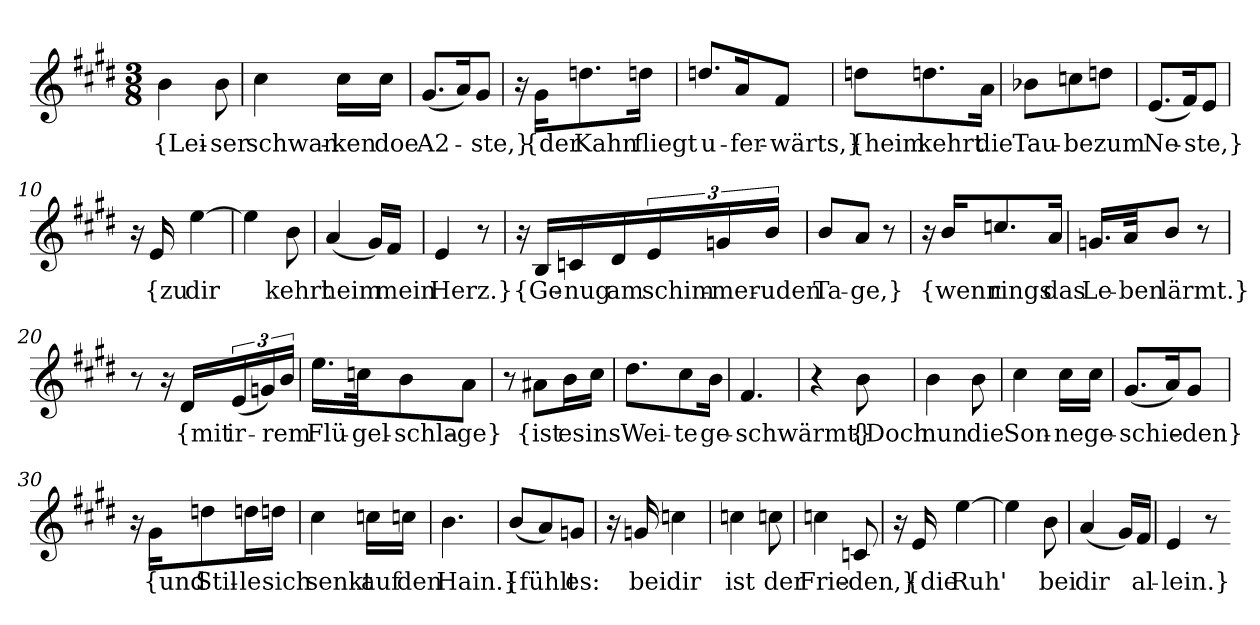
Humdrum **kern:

**kern	**text
*part1	*part1
*staff1	*staff1
*clefG2	*
*k[f#c#g#d#]	*
*M3/8	*
=1	=1
4b	{Lei-
8b	-ser
=2	=2
4cc#	schwan-
16cc#\LL	-ken
16cc#\JJ	doe
=3	=3
(8.g#/L	A2-
16a/K)	.
8g#/J	-ste,}
=4	=4
16r	.
16g#\KL	{der
8.ddn\	Kahn
16ddn\Jk	fliegt
=5	=5
8.ddn/L	u-
16a/K	-fer-
8f#/J	-wärts,}
=7	=7
8ddn\L	{heim
8.ddn\	kehrt
16a\Jk	die
=8	=8
8b-X\L	Tau-
8ccn\	-be
8ddn\J	zum
=9	=9
(8.e/L	Ne-
16f#/K)	.
8e/J	-ste,}
=10	=10
16r	.
16e	{zu
[4ee	dir
=11	=11
4ee]	.
8b	kehrt
=12	=12
(4a	heim
16g#/LL)	.
16f#/JJ	mein
=13	=13
4e	Herz.}
8r	.
=16	=16
16r	.
16B/LL	{Ge-
16cn/	-nug
16d#/	am
24e/	schim-
24gn/	-mer-
24b/JJ	-uden
=17	=17
8b/L	Ta-
8a/J	-ge,}
8r	.
=18	=18
16r	.
16b/KL	{wenn
8.ccn/	rings
16a/Jk	das
=19	=19
16.gn/LL	Le-
32a/Jk	-ben
8b/J	lärmt.}
8r	.
=20	=20
8r	.
16r	.
16d#/LL	{mit
(24e/	ir-
24gn/)	.
24b/JJ	-rem
=21	=21
16.ee\LL	Flü-
32ccn\Jk	-gel-
8b\	-schla-
8a\J	-ge}
=22	=22
8r	.
8a#X\L	{ist
16b\L	es
16cc#\JJ	ins
=23	=23
8.dd#\L	Wei-
8cc#\	-te
16b\Jk	ge-
=24	=24
4.f#	-schwärmt}
=26	=26
4r	.
8b	{Doch
=27	=27
4b	nun
8b	die
=28	=28
4cc#	Son-
16cc#\LL	-ne
16cc#\JJ	ge-
=29	=29
(8.g#/L	-schie-
16a/K)	.
8g#/J	-den}
=30	=30
16r	.
16g#\KL	{und
8ddn\	Stil-
16ddn\L	-le
16ddn\JJ	sich
=31	=31
4cc#	senkt
16ccn\LL	auf
16ccn\JJ	den
=32	=32
4.b	Hain.}
=33	=33
(8b/L	{fühlt
8a/)	.
8gn/J	es:
=34	=34
16r	.
16gn	bei
4ccn	dir
=35	=35
4ccn	ist
8ccn	der
=36	=36
4ccn	Frie-
8cn	-den,}
=37	=37
16r	.
16e	{die
[4ee	Ruh'
=38	=38
4ee]	.
8b	bei
=39	=39
(4a	dir
16g#/LL)	.
16f#/JJ	al-
=40	=40
4e	-lein.}
8r	.
=-	=-
*-	*-
